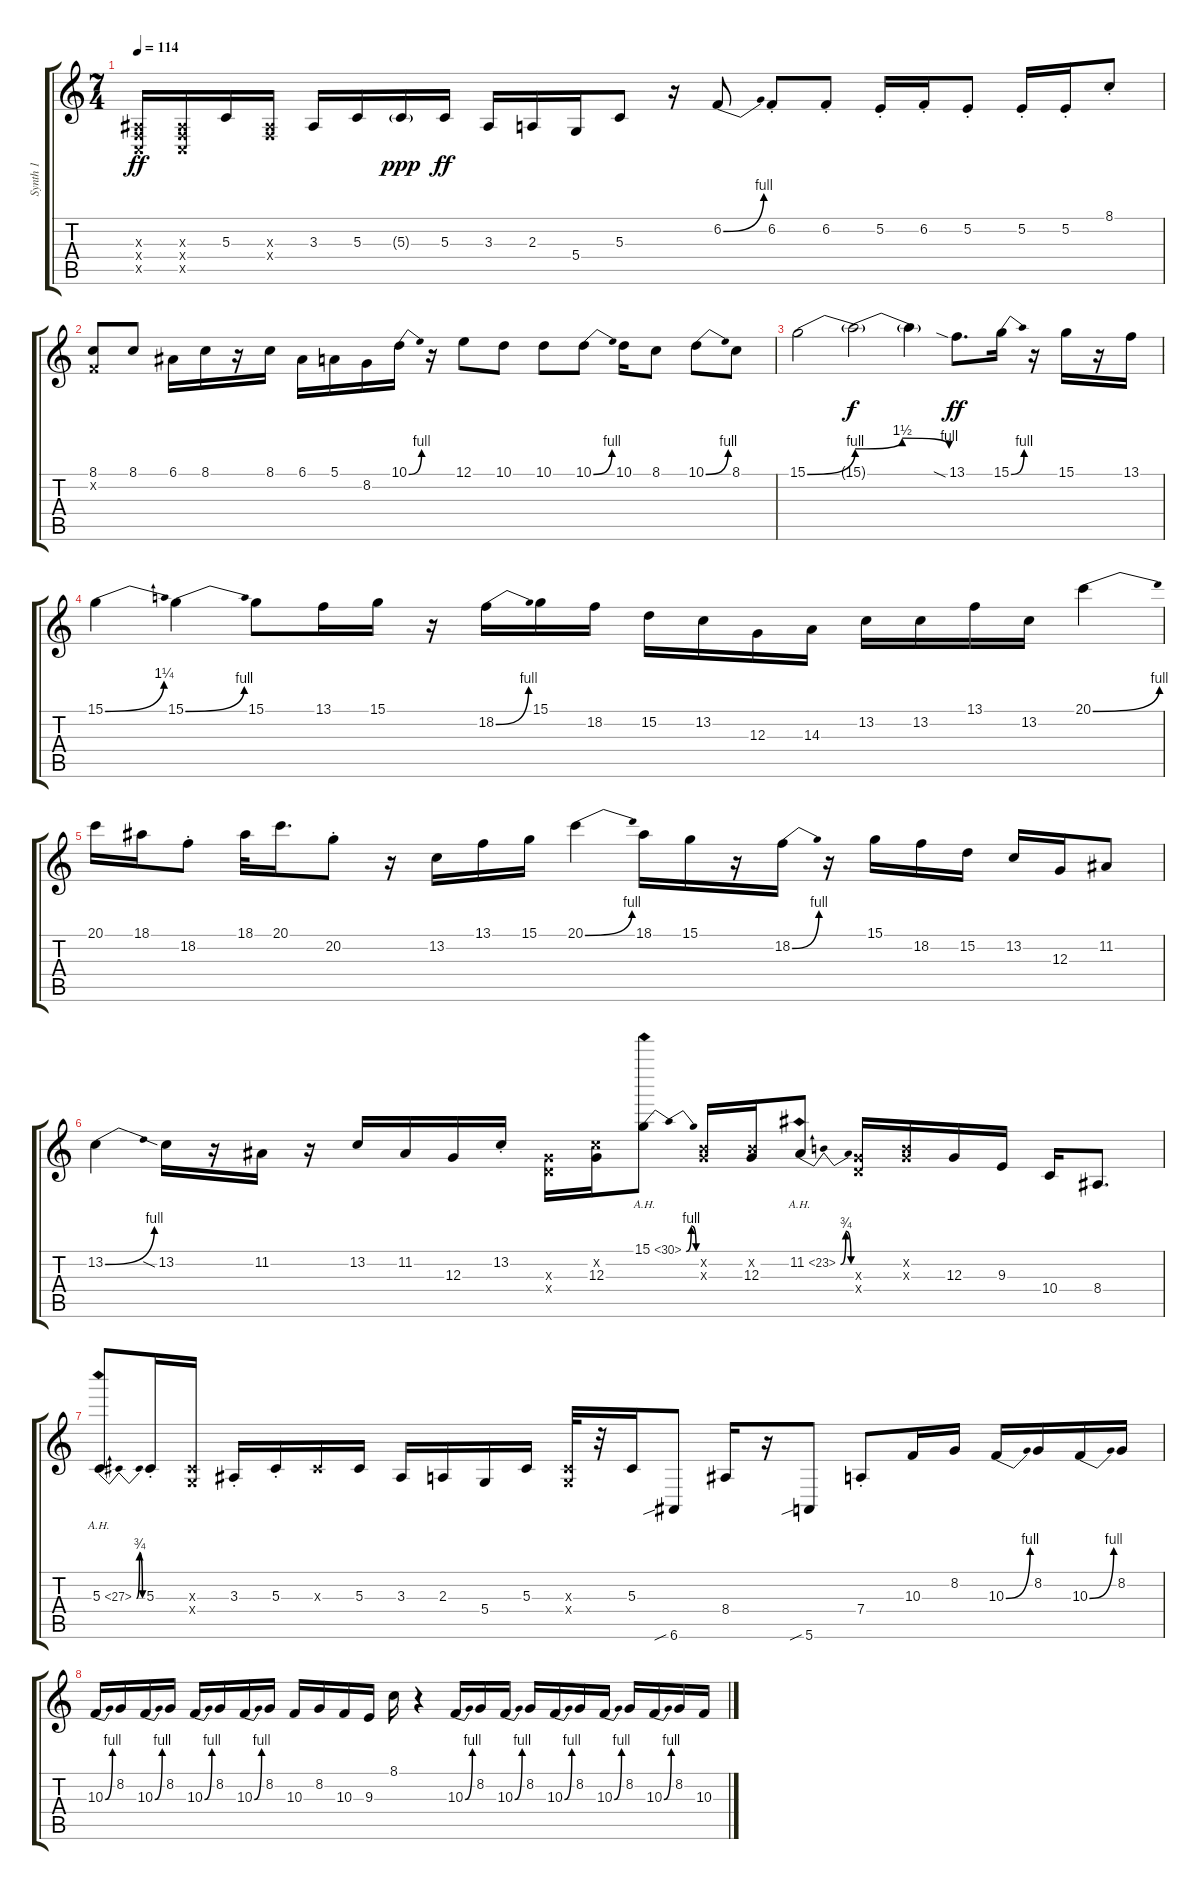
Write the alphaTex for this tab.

\track ("Synth 1" "Synth 1") {instrument lead2sawtooth}
\staff {score tabs}
\tuning (E4 B3 G3 D3 A2 E2) {hide}
\ts (7 4)
\tempo 114
\clef g2
\ks c
(3.3{x} 3.4{x} 3.5{x}).16{dy ff} (3.3{x} 3.4{x} 3.5{x}).16 5.3.16 (3.3{x} 3.4{x}).16 3.3.16 5.3.16 5.3{g}.16{dy ppp} 5.3.16{dy ff} 3.3.16 2.3.16 5.4.16 5.3.8 r.16 6.2{be (bend 0 0 60 4)}.8 6.2{st}.8 6.2{st}.8 5.2{st}.16 6.2{st}.16 5.2{st}.8 5.2{st}.16 5.2{st}.16 8.1{st}.8 |
(8.1 6.2{x}).8 8.1.8 6.1.16 8.1.16 r.16 8.1.16 6.1.16 5.1.16 8.2.16 10.1{be (bend 0 0 60 4)}.16 r.16 12.1.8 10.1.8 10.1.8 10.1{be (bend 0 0 60 4)}.8 10.1.16 8.1.8 10.1{be (bend 0 0 60 4)}.8 8.1.8 |
15.1{be (bend 0 0 60 4)}.2 15.1{be (bendrelease 0 4 30 6 52 6 60 4) t}.2{dy f} 15.1{t}.4 13.1{sia}.8{d dy ff} 15.1{be (bend 0 0 60 4)}.16 r.16 15.1.16 r.16 13.1.16 |
15.1{be (bend 0 0 60 5)}.4 15.1{be (bend 0 0 60 4)}.4 15.1.8 13.1.16 15.1.16 r.16 18.2{be (bend 0 0 60 4)}.16 15.1.16 18.2.16 15.2.16 13.2.16 12.3.16 14.3.16 13.2.16 13.2.16 13.1.16 13.2.16 20.1{be (bend 0 0 60 4)}.4 |
20.1.16 18.1.16 18.2{st}.8 18.1.32 20.1.16{d} 20.2{st}.8 r.16 13.2.16 13.1.16 15.1.16 20.1{be (bend 0 0 60 4)}.4 18.1.16 15.1.16 r.16 18.2{be (bend 0 0 60 4)}.16 r.16 15.1.16 18.2.16 15.2.16 13.2.16 12.3.16 11.2.8 |
13.2{be (bend 0 0 60 4)}.4 13.2{sia}.16 r.16 11.2.16 r.16 13.2.16 11.2.16 12.3.16 13.2{st}.16 (12.3{x} 12.4{x}).16 (13.2{x} 12.3).16 15.1{be (bendrelease 0 0 19 4 30 4 60 0) ah 15}.8 (12.2{x} 12.3{x}).16 (12.2{x} 12.3).16 11.2{be (bendrelease 0 0 19 3 30 3 60 0) ah 12}.8 (12.3{x} 12.4{x}).16 (12.2{x} 12.3{x}).16 12.3.16 9.3.16 10.4.16 8.4.8{d} |
5.3{be (bendrelease 0 0 20 3 30 3 60 0) ah 22}.8{volume 7} 5.3{st}.16 (5.3{x} 5.4{x}).16 3.3{st}.16 5.3{st}.16 5.3{x}.16 5.3.16 3.3.16 2.3.16 5.4.16 5.3.16 (5.3{x} 5.4{x}).32 r.32 5.3.16 6.6{sib}.8 8.4.16 r.16 5.6{sib}.8 7.4{st}.8 10.3.16 8.2.16 10.3{be (bend 0 0 60 4)}.16 8.2.16 10.3{be (bend 0 0 60 4)}.16 8.2.16 |
10.3{be (bend 0 0 60 4)}.16 8.2.16 10.3{be (bend 0 0 60 4)}.16 8.2.16 10.3{be (bend 0 0 60 4)}.16 8.2.16 10.3{be (bend 0 0 60 4)}.16 8.2.16 10.3.16 8.2.16 10.3.16 9.3.16 8.1.16 r.4 10.3{be (bend 0 0 60 4)}.16 8.2.16 10.3{be (bend 0 0 60 4)}.16 8.2.16 10.3{be (bend 0 0 60 4)}.16 8.2.16 10.3{be (bend 0 0 60 4)}.16 8.2.16 10.3{be (bend 0 0 60 4)}.16 8.2.16 10.3.16
